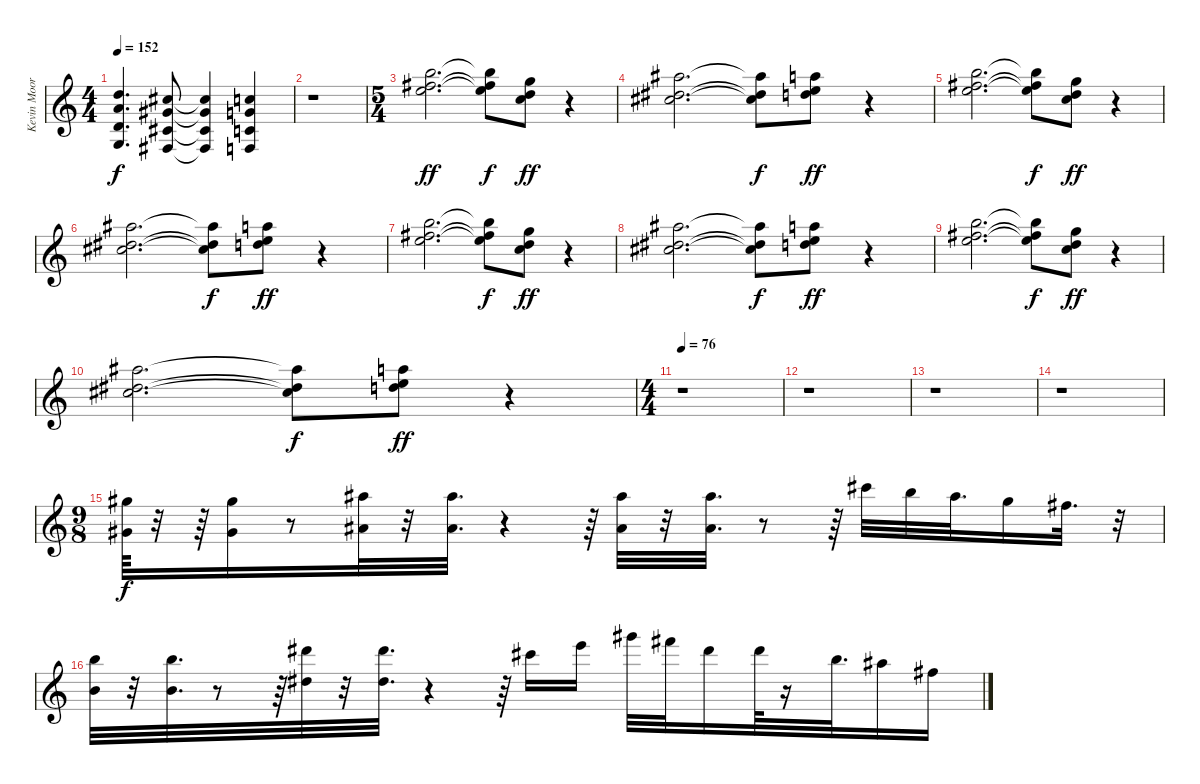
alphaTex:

\track ("Kevin Moore (Keyboard)" "Kevin Moor") {instrument drawbarorgan}
\staff {score}
\tuning (E5 B4 G4 D4 A3 D3) {hide}
\ts (4 4)
\tempo 152
\clef g2
\ks c
(7.3 7.4 5.5 5.6).4{d dy f} (6.3 6.4 4.5 4.6).8 (6.3{t} 6.4{t} 4.5{t} 4.6{t}).4 (5.3 5.4 3.5 3.6).4 |
r.1 |
\ts (5 4)
(7.1 7.2 9.3).2{d dy ff} (7.1{t} 7.2{t} 9.3{t}).8{dy f} (3.1 3.2 5.3).8{dy ff} r.4 |
(6.1 4.2 6.3).2{d} (6.1{t} 4.2{t} 6.3{t}).8{dy f} (5.1 5.2 7.3).8{dy ff} r.4 |
(7.1 7.2 9.3).2{d} (7.1{t} 7.2{t} 9.3{t}).8{dy f} (3.1 3.2 5.3).8{dy ff} r.4 |
(6.1 4.2 6.3).2{d} (6.1{t} 4.2{t} 6.3{t}).8{dy f} (5.1 5.2 7.3).8{dy ff} r.4 |
(7.1 7.2 9.3).2{d} (7.1{t} 7.2{t} 9.3{t}).8{dy f} (3.1 3.2 5.3).8{dy ff} r.4 |
(6.1 4.2 6.3).2{d} (6.1{t} 4.2{t} 6.3{t}).8{dy f} (5.1 5.2 7.3).8{dy ff} r.4 |
(7.1 7.2 9.3).2{d} (7.1{t} 7.2{t} 9.3{t}).8{dy f} (3.1 3.2 5.3).8{dy ff} r.4 |
(6.1 4.2 6.3).2{d} (6.1{t} 4.2{t} 6.3{t}).8{dy f} (5.1 5.2 7.3).8{dy ff} r.4 |
\ts (4 4)
\tempo 76
r.1 |
r.1 |
r.1 |
r.1 |
\ts (9 8)
(18.4 18.6).64{dy f volume 7 instrument electricpiano2} r.32 r.64 (18.4 18.6).16 r.8 (15.3 13.5).32 r.32 (15.3 13.5).32{d} r.4 r.64 (15.3 13.5).32 r.32 (15.3 13.5).32{d} r.8 r.64 14.2.32 12.2.32 11.2.32{d} 9.2.16 11.3.32{d} r.32 |
(12.2 9.4).32 r.32 (12.2 9.4).32{d} r.8 r.64 (11.1 8.3).32 r.32 (11.1 8.3).32{d} r.4 r.64 9.1.16 12.1.16 16.1.32 14.1.32 16.2.16 16.2.64 r.16 16.3.32{d} 15.3.16 16.4.16
